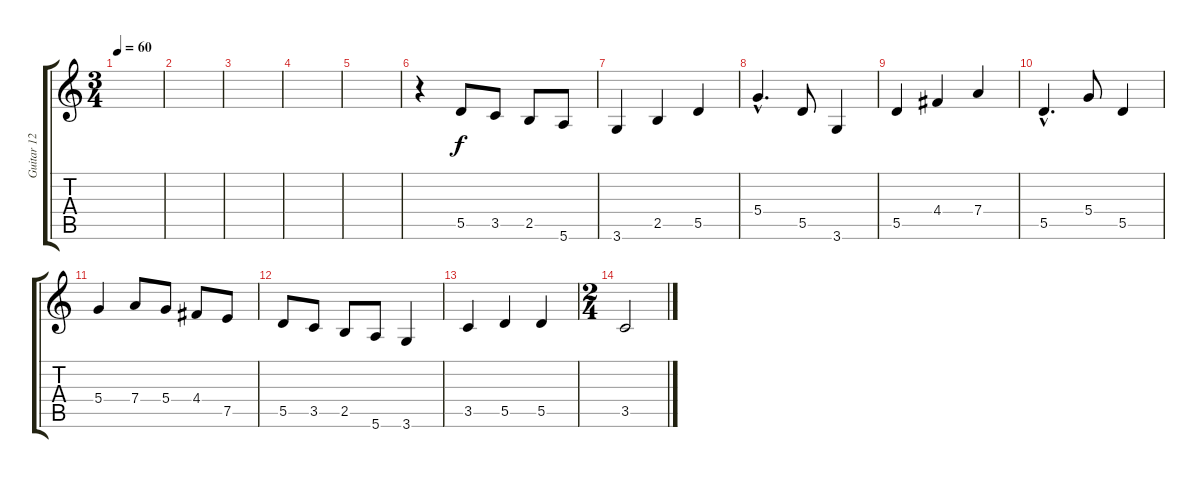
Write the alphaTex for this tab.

\track ("Guitar 12" "Guitar 12") {instrument distortionguitar}
\staff {score tabs}
\tuning (E4 B3 G3 D3 A2 E2) {hide}
\ts (3 4)
\tempo 60
\clef g2
\ks c
|
|
|
|
|
r.4 5.5.8 3.5.8 2.5.8 5.6.8 |
3.6.4 2.5.4 5.5.4 |
5.4{hac}.4{d} 5.5.8 3.6.4 |
5.5.4 4.4.4 7.4.4 |
5.5{hac}.4{d} 5.4.8 5.5.4 |
5.4.4 7.4.8 5.4.8 4.4.8 7.5.8 |
5.5.8 3.5.8 2.5.8 5.6.8 3.6.4 |
3.5.4 5.5.4 5.5.4 |
\ts (2 4)
3.5.2
